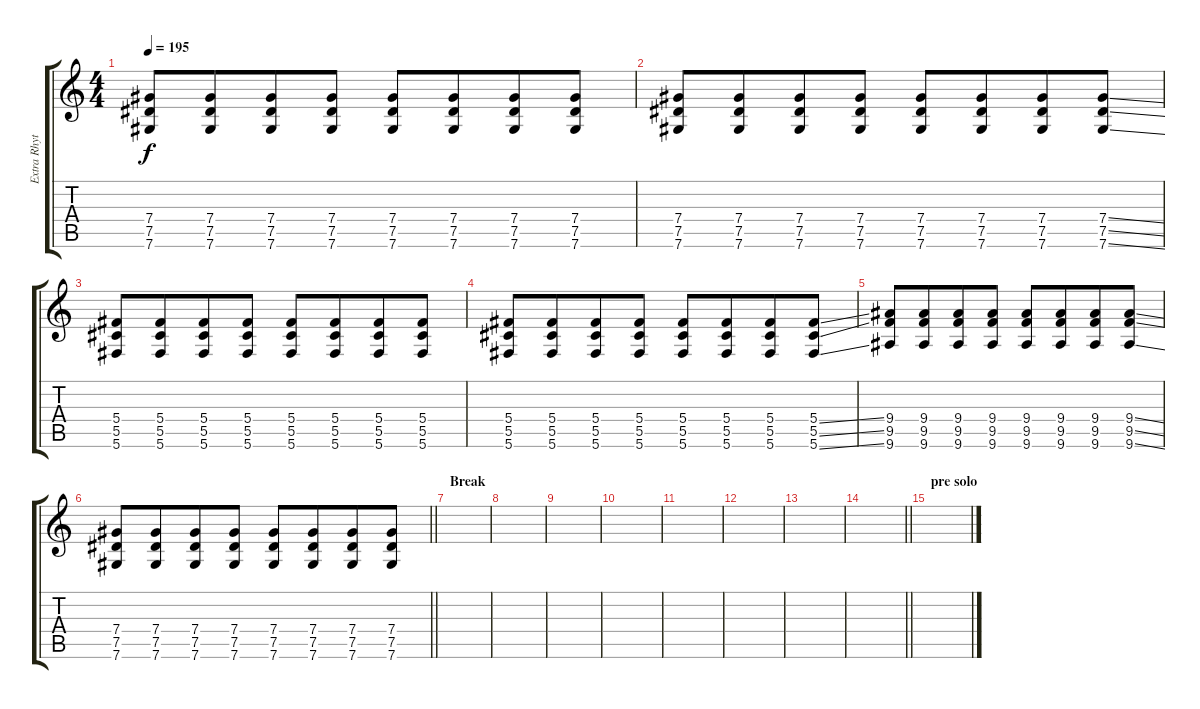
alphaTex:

\track ("Extra Rhytm Guitar" "Extra Rhyt") {instrument distortionguitar}
\staff {score tabs}
\tuning (Eb4 Bb3 Gb3 Db3 Ab2 Db2) {hide}
\ts (4 4)
\tempo 195
\clef g2
\ks c
(7.4 7.5 7.6).8{dy f} (7.4 7.5 7.6).8{beam merge} (7.4 7.5 7.6).8{beam merge} (7.4 7.5 7.6).8 (7.4 7.5 7.6).8{beam merge} (7.4 7.5 7.6).8{beam merge} (7.4 7.5 7.6).8 (7.4 7.5 7.6).8 |
(7.4 7.5 7.6).8 (7.4 7.5 7.6).8{beam merge} (7.4 7.5 7.6).8{beam merge} (7.4 7.5 7.6).8 (7.4 7.5 7.6).8{beam merge} (7.4 7.5 7.6).8{beam merge} (7.4 7.5 7.6).8 (7.4{ss} 7.5{ss} 7.6{ss}).8 |
(5.4 5.5 5.6).8 (5.4 5.5 5.6).8{beam merge} (5.4 5.5 5.6).8{beam merge} (5.4 5.5 5.6).8 (5.4 5.5 5.6).8{beam merge} (5.4 5.5 5.6).8{beam merge} (5.4 5.5 5.6).8 (5.4 5.5 5.6).8 |
(5.4 5.5 5.6).8 (5.4 5.5 5.6).8{beam merge} (5.4 5.5 5.6).8{beam merge} (5.4 5.5 5.6).8 (5.4 5.5 5.6).8{beam merge} (5.4 5.5 5.6).8{beam merge} (5.4 5.5 5.6).8 (5.4{ss} 5.5{ss} 5.6{ss}).8 |
(9.4 9.5 9.6).8 (9.4 9.5 9.6).8{beam merge} (9.4 9.5 9.6).8{beam merge} (9.4 9.5 9.6).8 (9.4 9.5 9.6).8{beam merge} (9.4 9.5 9.6).8{beam merge} (9.4 9.5 9.6).8 (9.4{ss} 9.5{ss} 9.6{ss}).8 |
\barLineRight lightlight
(7.4 7.5 7.6).8 (7.4 7.5 7.6).8{beam merge} (7.4 7.5 7.6).8{beam merge} (7.4 7.5 7.6).8 (7.4 7.5 7.6).8{beam merge} (7.4 7.5 7.6).8{beam merge} (7.4 7.5 7.6).8 (7.4 7.5 7.6).8 |
\section ("" "Break")
|
|
|
|
|
|
|
\barLineRight lightlight
|
\section ("" "pre solo")
